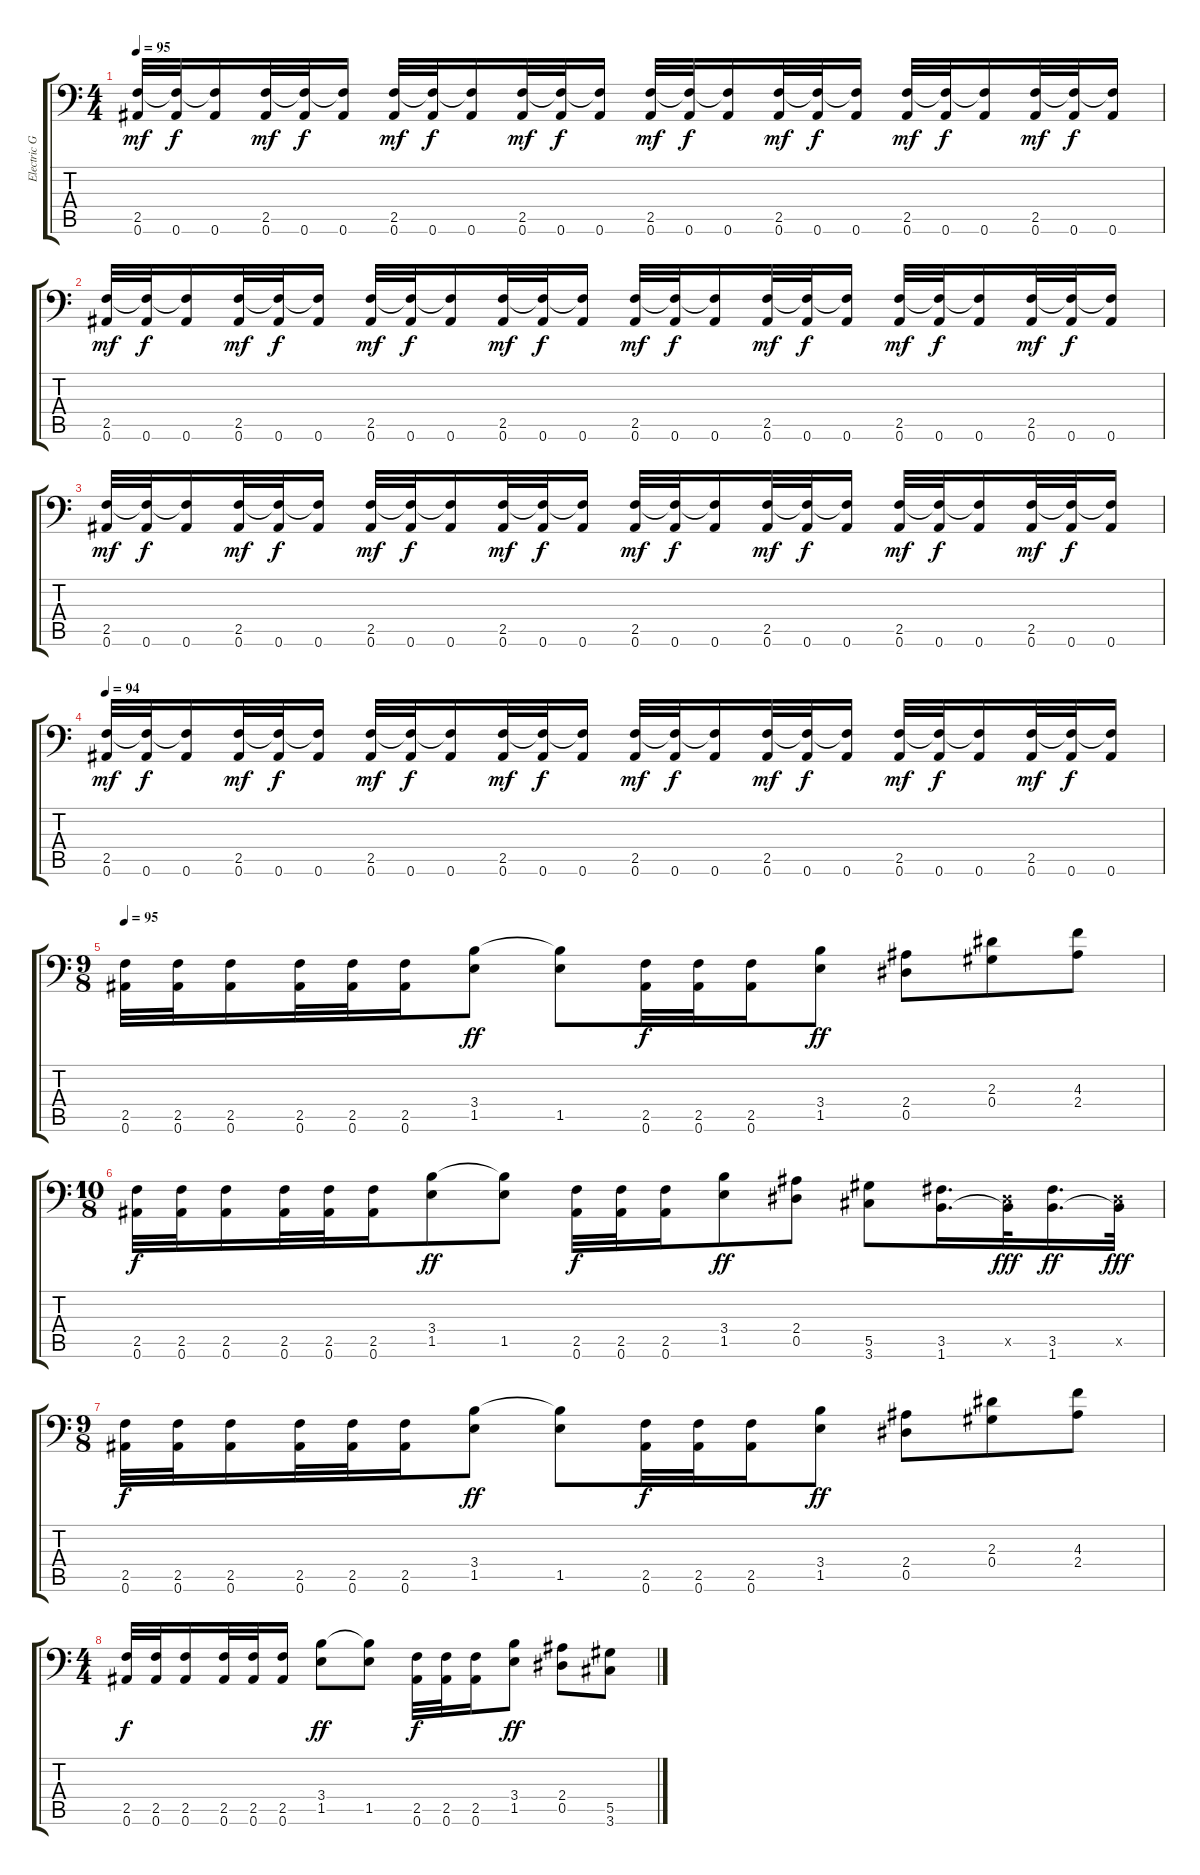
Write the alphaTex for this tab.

\track ("Electric Guitar 3" "Electric G") {instrument distortionguitar}
\staff {score tabs}
\tuning (Bb3 F3 Db3 Ab2 Eb2 Bb1) {hide}
\ts (4 4)
\tempo 95
\clef f4
\ks c
(2.5 0.6).32{dy mf} (2.5{t} 0.6).32{dy f} (2.5{t} 0.6).16 (2.5 0.6).32{dy mf} (2.5{t} 0.6).32{dy f} (2.5{t} 0.6).16 (2.5 0.6).32{dy mf} (2.5{t} 0.6).32{dy f} (2.5{t} 0.6).16 (2.5 0.6).32{dy mf} (2.5{t} 0.6).32{dy f} (2.5{t} 0.6).16 (2.5 0.6).32{dy mf} (2.5{t} 0.6).32{dy f} (2.5{t} 0.6).16 (2.5 0.6).32{dy mf} (2.5{t} 0.6).32{dy f} (2.5{t} 0.6).16 (2.5 0.6).32{dy mf} (2.5{t} 0.6).32{dy f} (2.5{t} 0.6).16 (2.5 0.6).32{dy mf} (2.5{t} 0.6).32{dy f} (2.5{t} 0.6).16 |
(2.5 0.6).32{dy mf} (2.5{t} 0.6).32{dy f} (2.5{t} 0.6).16 (2.5 0.6).32{dy mf} (2.5{t} 0.6).32{dy f} (2.5{t} 0.6).16 (2.5 0.6).32{dy mf} (2.5{t} 0.6).32{dy f} (2.5{t} 0.6).16 (2.5 0.6).32{dy mf} (2.5{t} 0.6).32{dy f} (2.5{t} 0.6).16 (2.5 0.6).32{dy mf} (2.5{t} 0.6).32{dy f} (2.5{t} 0.6).16 (2.5 0.6).32{dy mf} (2.5{t} 0.6).32{dy f} (2.5{t} 0.6).16 (2.5 0.6).32{dy mf} (2.5{t} 0.6).32{dy f} (2.5{t} 0.6).16 (2.5 0.6).32{dy mf} (2.5{t} 0.6).32{dy f} (2.5{t} 0.6).16 |
(2.5 0.6).32{dy mf} (2.5{t} 0.6).32{dy f} (2.5{t} 0.6).16 (2.5 0.6).32{dy mf} (2.5{t} 0.6).32{dy f} (2.5{t} 0.6).16 (2.5 0.6).32{dy mf} (2.5{t} 0.6).32{dy f} (2.5{t} 0.6).16 (2.5 0.6).32{dy mf} (2.5{t} 0.6).32{dy f} (2.5{t} 0.6).16 (2.5 0.6).32{dy mf} (2.5{t} 0.6).32{dy f} (2.5{t} 0.6).16 (2.5 0.6).32{dy mf} (2.5{t} 0.6).32{dy f} (2.5{t} 0.6).16 (2.5 0.6).32{dy mf} (2.5{t} 0.6).32{dy f} (2.5{t} 0.6).16 (2.5 0.6).32{dy mf} (2.5{t} 0.6).32{dy f} (2.5{t} 0.6).16 |
\tempo 94
(2.5 0.6).32{dy mf} (2.5{t} 0.6).32{dy f} (2.5{t} 0.6).16 (2.5 0.6).32{dy mf} (2.5{t} 0.6).32{dy f} (2.5{t} 0.6).16 (2.5 0.6).32{dy mf} (2.5{t} 0.6).32{dy f} (2.5{t} 0.6).16 (2.5 0.6).32{dy mf} (2.5{t} 0.6).32{dy f} (2.5{t} 0.6).16 (2.5 0.6).32{dy mf} (2.5{t} 0.6).32{dy f} (2.5{t} 0.6).16 (2.5 0.6).32{dy mf} (2.5{t} 0.6).32{dy f} (2.5{t} 0.6).16 (2.5 0.6).32{dy mf} (2.5{t} 0.6).32{dy f} (2.5{t} 0.6).16 (2.5 0.6).32{dy mf} (2.5{t} 0.6).32{dy f} (2.5{t} 0.6).16 |
\ts (9 8)
\tempo 95
(2.5 0.6).32 (2.5 0.6).32 (2.5 0.6).16 (2.5 0.6).32 (2.5 0.6).32 (2.5 0.6).16 (3.4 1.5).8{dy ff} (3.4{t} 1.5).8 (2.5 0.6).32{dy f} (2.5 0.6).32 (2.5 0.6).16 (3.4 1.5).8{dy ff} (2.4 0.5).8 (2.3 0.4).8 (4.3 2.4).8 |
\ts (10 8)
(2.5 0.6).32{dy f} (2.5 0.6).32 (2.5 0.6).16 (2.5 0.6).32 (2.5 0.6).32 (2.5 0.6).16 (3.4 1.5).8{dy ff} (3.4{t} 1.5).8 (2.5 0.6).32{dy f} (2.5 0.6).32 (2.5 0.6).16 (3.4 1.5).8{dy ff} (2.4 0.5).8 (5.5 3.6).8 (3.5 1.6).16{d} (0.5{x} 1.6{t}).32{dy fff} (3.5 1.6).16{d dy ff} (0.5{x} 1.6{t}).32{dy fff} |
\ts (9 8)
(2.5 0.6).32{dy f} (2.5 0.6).32 (2.5 0.6).16 (2.5 0.6).32 (2.5 0.6).32 (2.5 0.6).16 (3.4 1.5).8{dy ff} (3.4{t} 1.5).8 (2.5 0.6).32{dy f} (2.5 0.6).32 (2.5 0.6).16 (3.4 1.5).8{dy ff} (2.4 0.5).8 (2.3 0.4).8 (4.3 2.4).8 |
\ts (4 4)
(2.5 0.6).32{dy f} (2.5 0.6).32 (2.5 0.6).16 (2.5 0.6).32 (2.5 0.6).32 (2.5 0.6).16 (3.4 1.5).8{dy ff} (3.4{t} 1.5).8 (2.5 0.6).32{dy f} (2.5 0.6).32 (2.5 0.6).16 (3.4 1.5).8{dy ff} (2.4 0.5).8 (5.5 3.6).8
